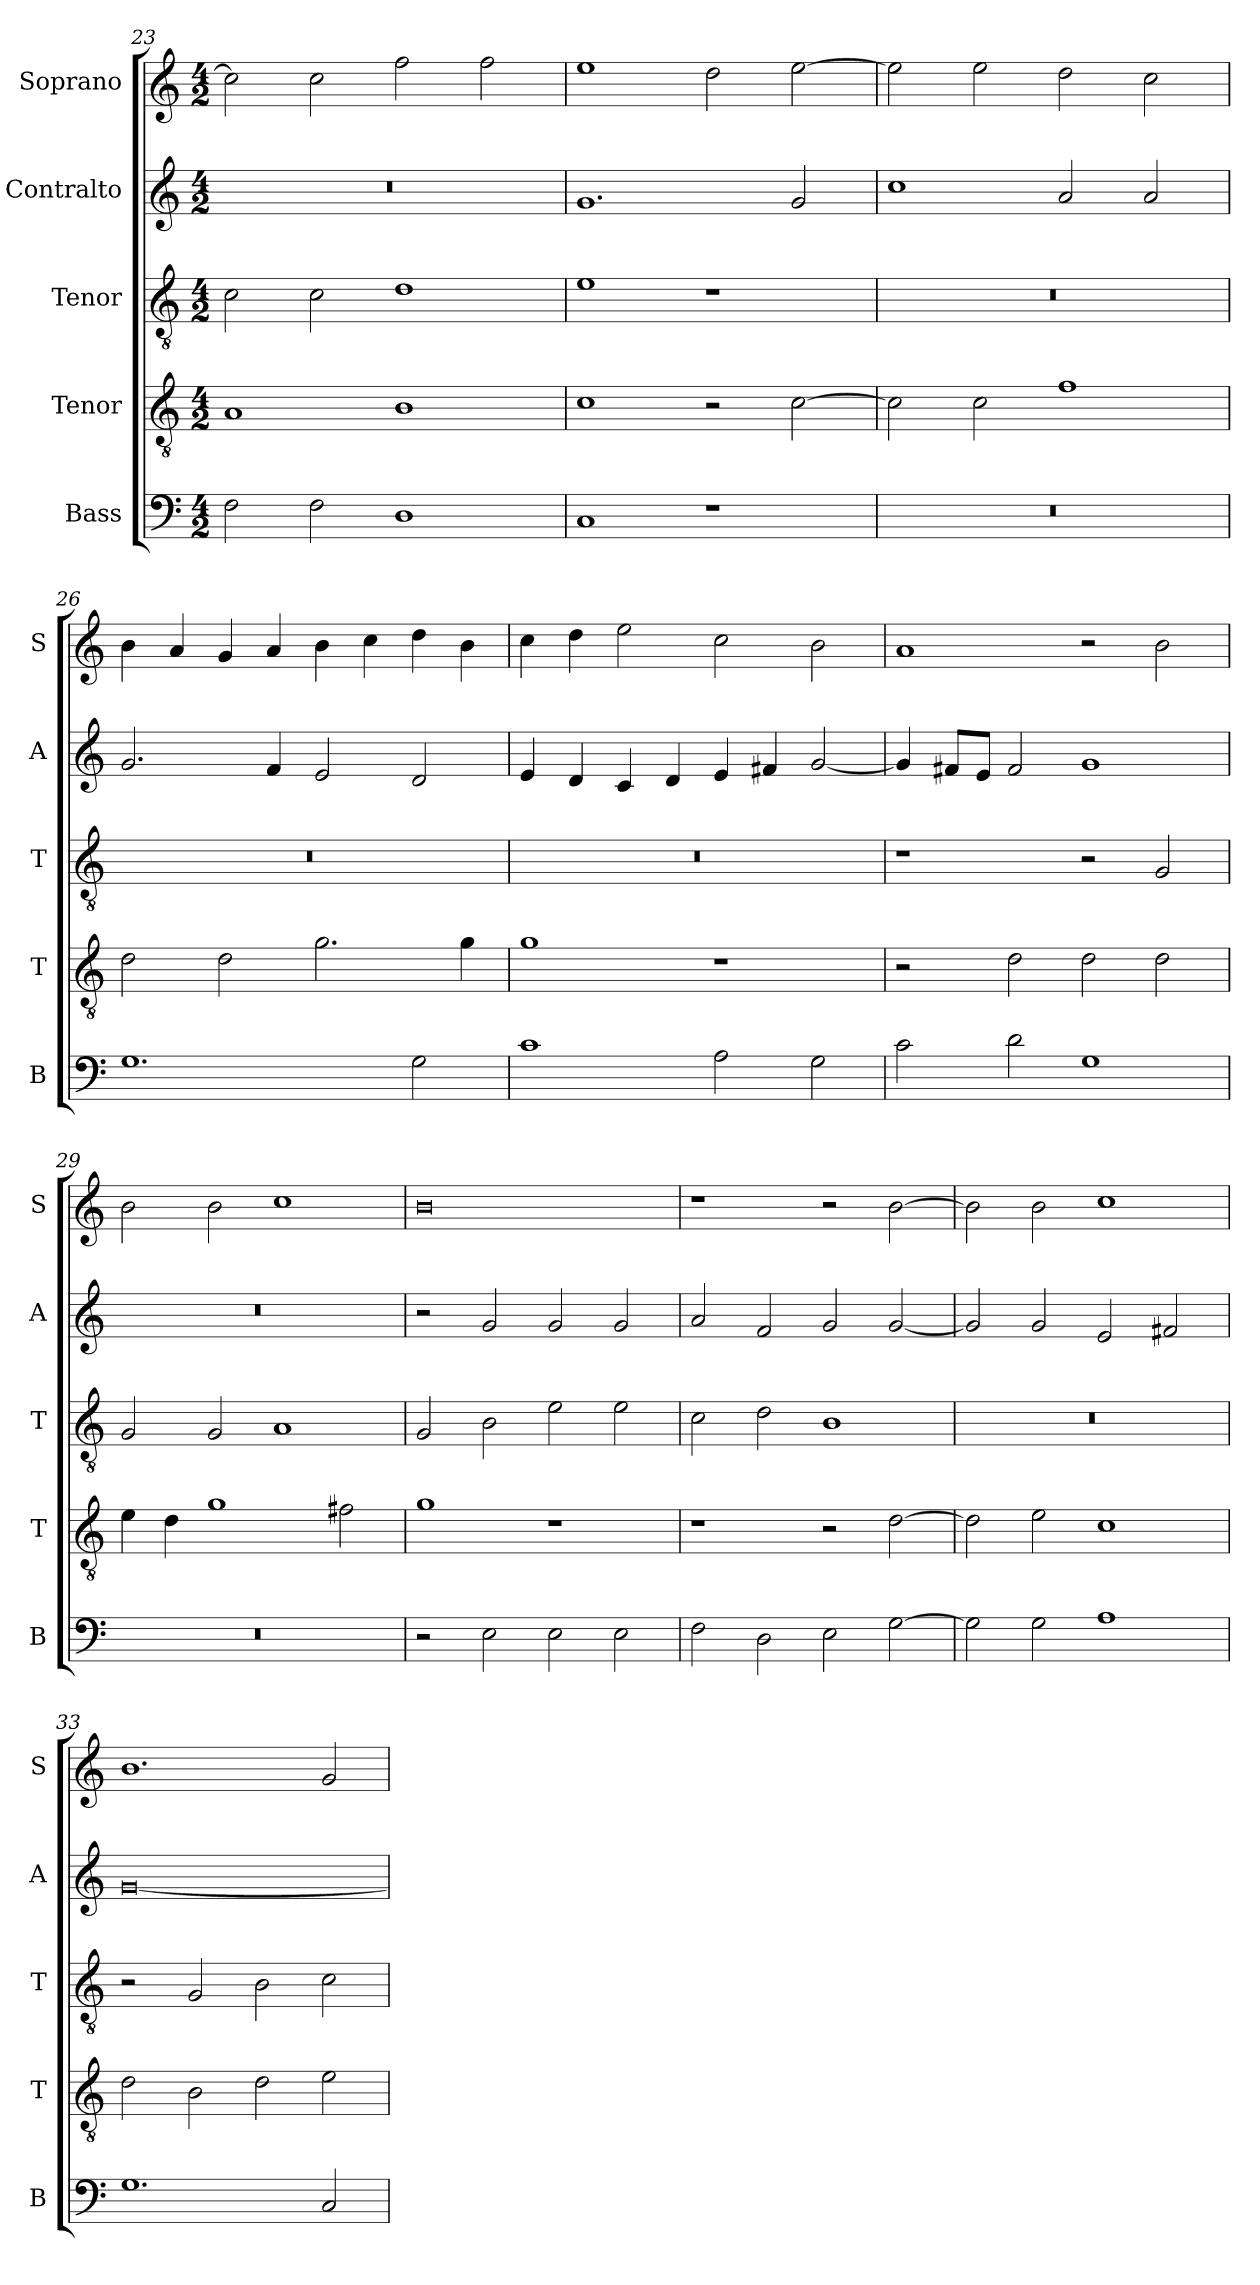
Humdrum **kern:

**kern	**kern	**kern	**kern	**kern
*part5	*part4	*part3	*part2	*part1
*staff5	*staff4	*staff3	*staff2	*staff1
*I"Bass	*I"Tenor	*I"Tenor	*I"Contralto	*I"Soprano
*I'B	*I'T	*I'T	*I'A	*I'S
*clefF4	*clefGv2	*clefGv2	*clefG2	*clefG2
*k[]	*k[]	*k[]	*k[]	*k[]
*C:ion	*C:ion	*C:ion	*C:ion	*C:ion
*M4/2	*M4/2	*M4/2	*M4/2	*M4/2
=23	=23	=23	=23	=23
2F	1A	2c	0r	2cc]
2F	.	2c	.	2cc
1D	1B	1d	.	2ff
.	.	.	.	2ff
=24	=24	=24	=24	=24
1C	1c	1e	1.g	1ee
1r	2r	1r	.	2dd
.	[2c	.	2g	[2ee
=25	=25	=25	=25	=25
0r	2c]	0r	1cc	2ee]
.	2c	.	.	2ee
.	1f	.	2a	2dd
.	.	.	2a	2cc
=26	=26	=26	=26	=26
1.G	2d	0r	2.g	4b
.	.	.	.	4a
.	2d	.	.	4g
.	.	.	4f	4a
.	2.g	.	2e	4b
.	.	.	.	4cc
2G	.	.	2d	4dd
.	4g	.	.	4b
=27	=27	=27	=27	=27
1c	1g	0r	4e	4cc
.	.	.	4d	4dd
.	.	.	4c	2ee
.	.	.	4d	.
2A	1r	.	4e	2cc
.	.	.	4f#X	.
2G	.	.	[2g	2b
=28	=28	=28	=28	=28
2c	2r	1r	4g]	1a
.	.	.	8f#X/L	.
.	.	.	8e/J	.
2d	2d	.	2f#	.
1G	2d	2r	1g	2r
.	2d	2G	.	2b
=29	=29	=29	=29	=29
0r	4e	2G	0r	2b
.	4d	.	.	.
.	1g	2G	.	2b
.	.	1A	.	1cc
.	2f#X	.	.	.
=30	=30	=30	=30	=30
2r	1g	2G	2r	0b
2E	.	2B	2g	.
2E	1r	2e	2g	.
2E	.	2e	2g	.
=31	=31	=31	=31	=31
2F	1r	2c	2a	1r
2D	.	2d	2f	.
2E	2r	1B	2g	2r
[2G	[2d	.	[2g	[2b
=32	=32	=32	=32	=32
2G]	2d]	0r	2g]	2b]
2G	2e	.	2g	2b
1A	1c	.	2e	1cc
.	.	.	2f#X	.
=33	=33	=33	=33	=33
1.G	2d	2r	[0g	1.b
.	2B	2G	.	.
.	2d	2B	.	.
2C	2e	2c	.	2g
=	=	=	=	=
*-	*-	*-	*-	*-
